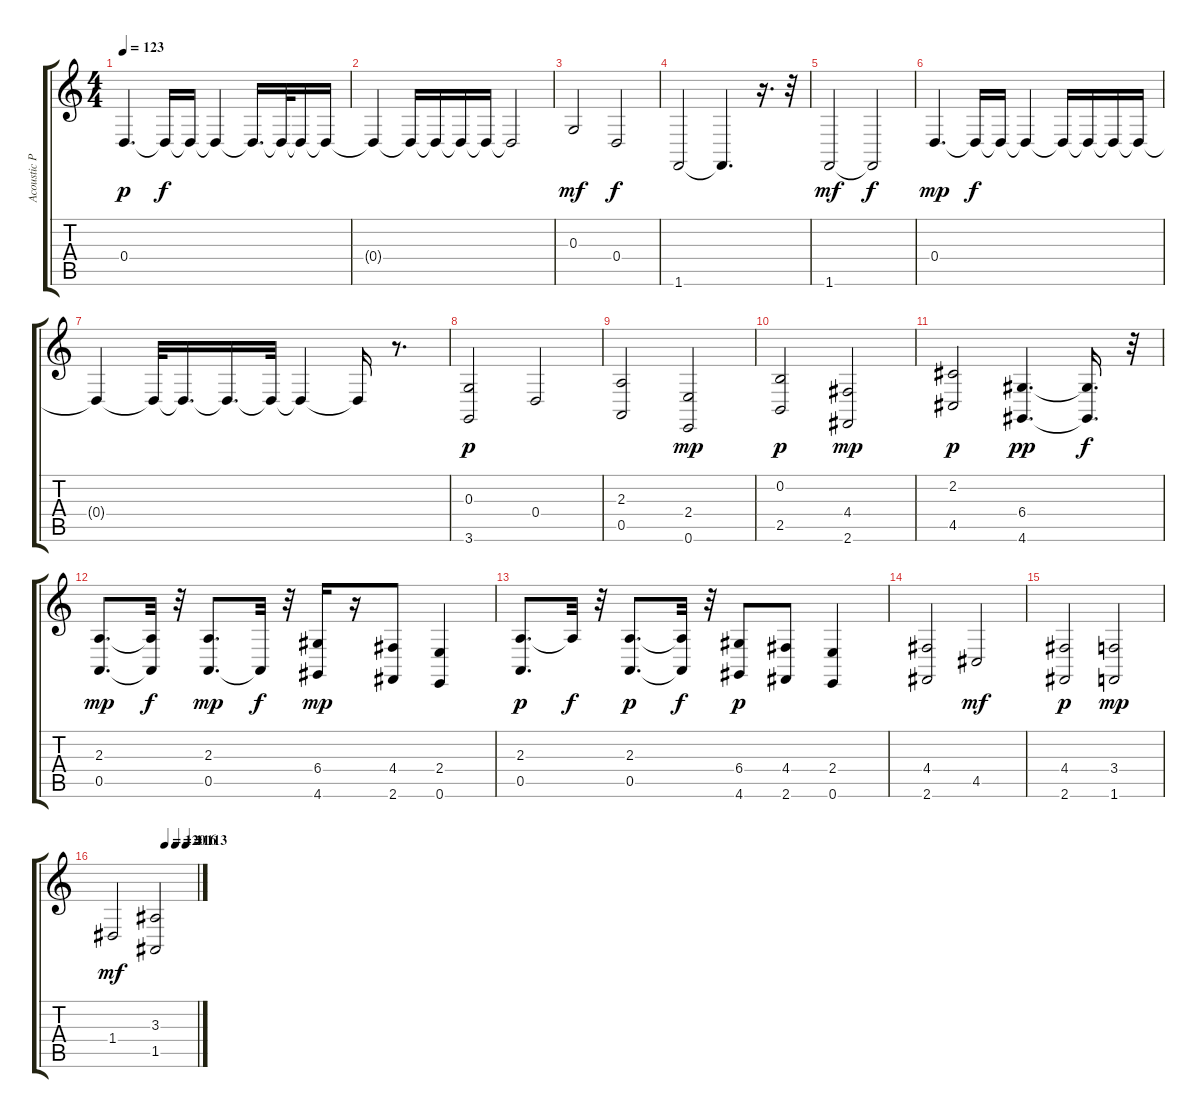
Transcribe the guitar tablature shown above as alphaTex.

\track ("Acoustic Piano Left Hand" "Acoustic P") {instrument acousticgrandpiano}
\staff {score tabs}
\tuning (E4 B3 G3 D3 A2 E2) {hide}
\ts (4 4)
\tempo 123
\clef g2
\ks c
0.4.4{d dy p} 0.4{t}.16{dy f} 0.4{t}.16 0.4{t}.4 0.4{t}.16{d} 0.4{t}.32 0.4{t}.16 0.4{t}.16 |
0.4{t}.4 0.4{t}.16 0.4{t}.16 0.4{t}.16 0.4{t}.16 0.4{t}.2 |
0.3.2{dy mf} 0.4.2{dy f} |
1.6.2 1.6{t}.4{d} r.16{d} r.32 |
1.6.2{dy mf} 1.6{t}.2{dy f} |
0.4.4{d dy mp} 0.4{t}.16{dy f} 0.4{t}.16 0.4{t}.4 0.4{t}.16 0.4{t}.16 0.4{t}.16 0.4{t}.16 |
0.4{t}.4 0.4{t}.32 0.4{t}.16{d} 0.4{t}.16{d} 0.4{t}.32 0.4{t}.4 0.4{t}.16 r.8{d} |
(0.3 3.6).2{dy p} 0.4.2 |
(2.3 0.5).2 (2.4 0.6).2{dy mp} |
(0.2 2.5).2{dy p} (4.4 2.6).2{dy mp} |
(2.2 4.5).2{dy p} (6.4 4.6).4{d dy pp} (6.4{t} 4.6{t}).16{d dy f} r.32 |
(2.3 0.5).8{d dy mp} (2.3{t} 0.5{t}).32{dy f} r.32 (2.3 0.5).8{d dy mp} 0.5{t}.32{dy f} r.32 (6.4 4.6).16{dy mp} r.16 (4.4 2.6).8 (2.4 0.6).4 |
(2.3 0.5).8{d dy p} 2.3{t}.32{dy f} r.32 (2.3 0.5).8{d dy p} (2.3{t} 0.5{t}).32{dy f} r.32 (6.4 4.6).8{dy p} (4.4 2.6).8 (2.4 0.6).4 |
(4.4 2.6).2 4.5.2{dy mf} |
(4.4 2.6).2{dy p} (3.4 1.6).2{dy mp} |
\tempo (120 0.625)
\tempo (116 0.75)
\tempo (113 0.875)
1.4.2{dy mf} (3.3 1.5).2
